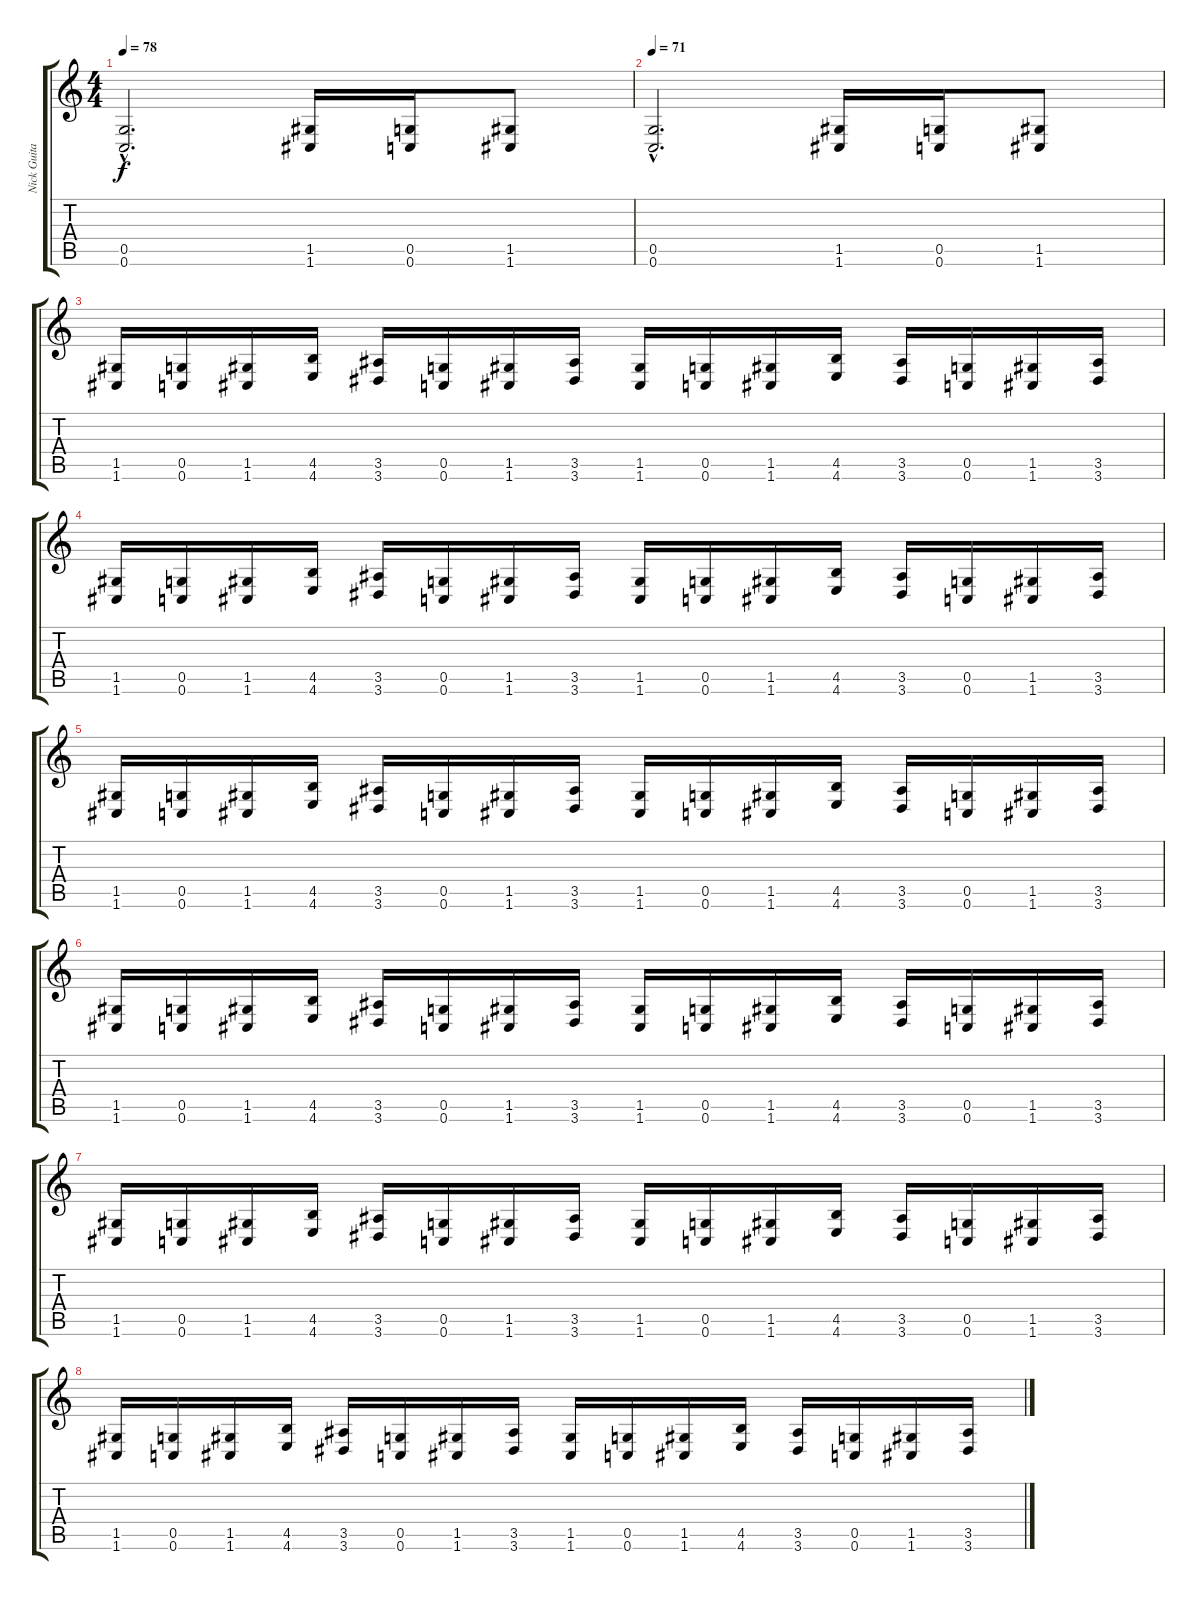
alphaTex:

\track ("Nick Guitar 1" "Nick Guita") {instrument distortionguitar}
\staff {score tabs}
\tuning (D4 A3 F3 C3 G2 C2) {hide}
\ts (4 4)
\tempo 78
\clef g2
\ks c
(0.5{hac} 0.6{hac}).2{d dy f} (1.5 1.6).16 (0.5 0.6).16 (1.5 1.6).8 |
\tempo 71
(0.5{hac} 0.6{hac}).2{d} (1.5 1.6).16 (0.5 0.6).16 (1.5 1.6).8 |
(1.5 1.6).16 (0.5 0.6).16 (1.5 1.6).16 (4.5 4.6).16 (3.5 3.6).16 (0.5 0.6).16 (1.5 1.6).16 (3.5 3.6).16 (1.5 1.6).16 (0.5 0.6).16 (1.5 1.6).16 (4.5 4.6).16 (3.5 3.6).16 (0.5 0.6).16 (1.5 1.6).16 (3.5 3.6).16 |
(1.5 1.6).16 (0.5 0.6).16 (1.5 1.6).16 (4.5 4.6).16 (3.5 3.6).16 (0.5 0.6).16 (1.5 1.6).16 (3.5 3.6).16 (1.5 1.6).16 (0.5 0.6).16 (1.5 1.6).16 (4.5 4.6).16 (3.5 3.6).16 (0.5 0.6).16 (1.5 1.6).16 (3.5 3.6).16 |
(1.5 1.6).16 (0.5 0.6).16 (1.5 1.6).16 (4.5 4.6).16 (3.5 3.6).16 (0.5 0.6).16 (1.5 1.6).16 (3.5 3.6).16 (1.5 1.6).16 (0.5 0.6).16 (1.5 1.6).16 (4.5 4.6).16 (3.5 3.6).16 (0.5 0.6).16 (1.5 1.6).16 (3.5 3.6).16 |
(1.5 1.6).16 (0.5 0.6).16 (1.5 1.6).16 (4.5 4.6).16 (3.5 3.6).16 (0.5 0.6).16 (1.5 1.6).16 (3.5 3.6).16 (1.5 1.6).16 (0.5 0.6).16 (1.5 1.6).16 (4.5 4.6).16 (3.5 3.6).16 (0.5 0.6).16 (1.5 1.6).16 (3.5 3.6).16 |
(1.5 1.6).16 (0.5 0.6).16 (1.5 1.6).16 (4.5 4.6).16 (3.5 3.6).16 (0.5 0.6).16 (1.5 1.6).16 (3.5 3.6).16 (1.5 1.6).16 (0.5 0.6).16 (1.5 1.6).16 (4.5 4.6).16 (3.5 3.6).16 (0.5 0.6).16 (1.5 1.6).16 (3.5 3.6).16 |
(1.5 1.6).16 (0.5 0.6).16 (1.5 1.6).16 (4.5 4.6).16 (3.5 3.6).16 (0.5 0.6).16 (1.5 1.6).16 (3.5 3.6).16 (1.5 1.6).16 (0.5 0.6).16 (1.5 1.6).16 (4.5 4.6).16 (3.5 3.6).16 (0.5 0.6).16 (1.5 1.6).16 (3.5 3.6).16
